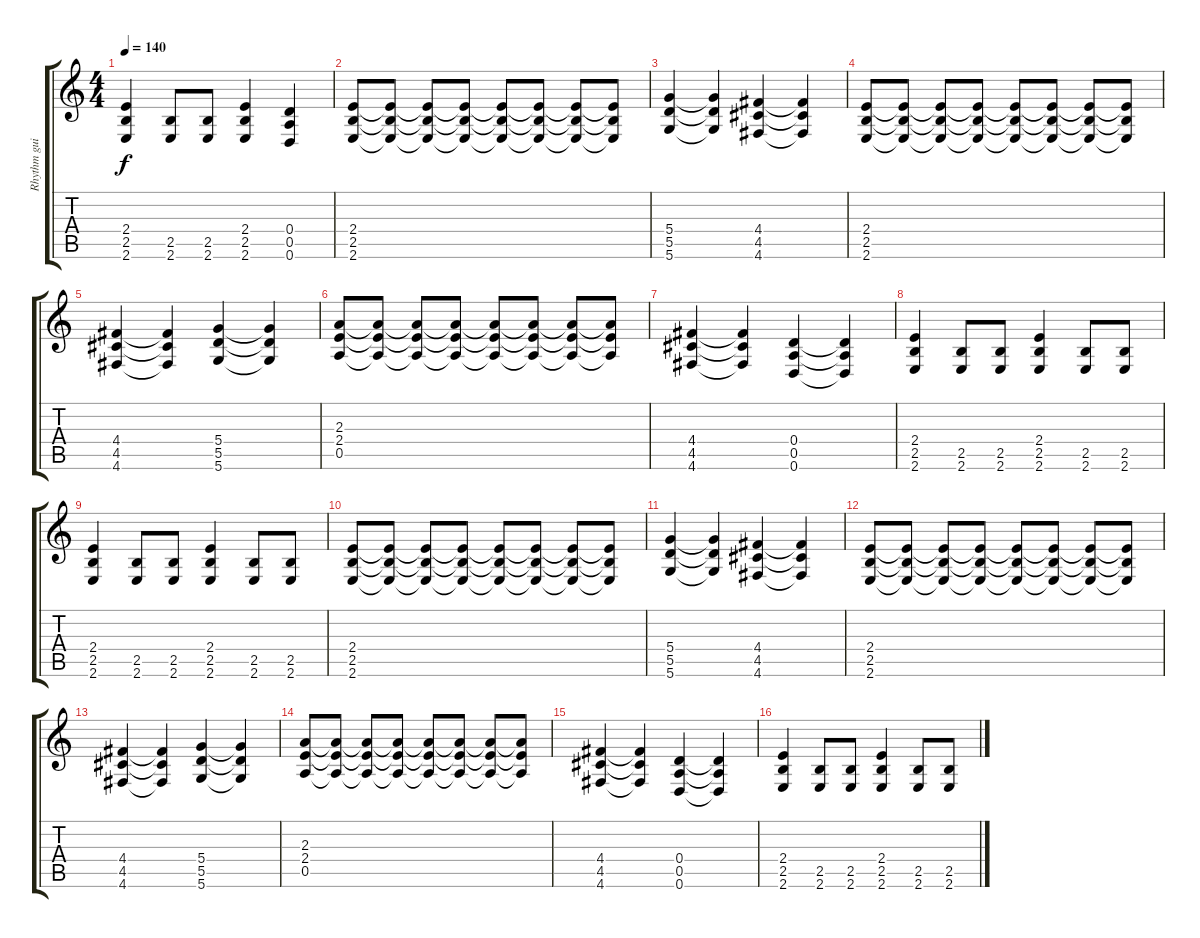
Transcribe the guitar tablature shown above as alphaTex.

\track ("Rhythm guitar" "Rhythm gui") {instrument distortionguitar}
\staff {score tabs}
\tuning (E4 B3 G3 D3 A2 D2) {hide}
\ts (4 4)
\tempo 140
\clef g2
\ks c
(2.4 2.5 2.6).4{dy f} (2.5 2.6).8 (2.5 2.6).8 (2.4 2.5 2.6).4 (0.4 0.5 0.6).4 |
(2.4 2.5 2.6).8 (2.4{t} 2.5{t} 2.6{t}).8 (2.4{t} 2.5{t} 2.6{t}).8 (2.4{t} 2.5{t} 2.6{t}).8 (2.4{t} 2.5{t} 2.6{t}).8 (2.4{t} 2.5{t} 2.6{t}).8 (2.4{t} 2.5{t} 2.6{t}).8 (2.4{t} 2.5{t} 2.6{t}).8 |
(5.4 5.5 5.6).4 (5.4{t} 5.5{t} 5.6{t}).4 (4.4 4.5 4.6).4 (4.4{t} 4.5{t} 4.6{t}).4 |
(2.4 2.5 2.6).8 (2.4{t} 2.5{t} 2.6{t}).8 (2.4{t} 2.5{t} 2.6{t}).8 (2.4{t} 2.5{t} 2.6{t}).8 (2.4{t} 2.5{t} 2.6{t}).8 (2.4{t} 2.5{t} 2.6{t}).8 (2.4{t} 2.5{t} 2.6{t}).8 (2.4{t} 2.5{t} 2.6{t}).8 |
(4.4 4.5 4.6).4 (4.4{t} 4.5{t} 4.6{t}).4 (5.4 5.5 5.6).4 (5.4{t} 5.5{t} 5.6{t}).4 |
(2.3 2.4 0.5).8 (2.3{t} 2.4{t} 0.5{t}).8 (2.3{t} 2.4{t} 0.5{t}).8 (2.3{t} 2.4{t} 0.5{t}).8 (2.3{t} 2.4{t} 0.5{t}).8 (2.3{t} 2.4{t} 0.5{t}).8 (2.3{t} 2.4{t} 0.5{t}).8 (2.3{t} 2.4{t} 0.5{t}).8 |
(4.4 4.5 4.6).4 (4.4{t} 4.5{t} 4.6{t}).4 (0.4 0.5 0.6).4 (0.4{t} 0.5{t} 0.6{t}).4 |
(2.4 2.5 2.6).4 (2.5 2.6).8 (2.5 2.6).8 (2.4 2.5 2.6).4 (2.5 2.6).8 (2.5 2.6).8 |
(2.4 2.5 2.6).4 (2.5 2.6).8 (2.5 2.6).8 (2.4 2.5 2.6).4 (2.5 2.6).8 (2.5 2.6).8 |
(2.4 2.5 2.6).8 (2.4{t} 2.5{t} 2.6{t}).8 (2.4{t} 2.5{t} 2.6{t}).8 (2.4{t} 2.5{t} 2.6{t}).8 (2.4{t} 2.5{t} 2.6{t}).8 (2.4{t} 2.5{t} 2.6{t}).8 (2.4{t} 2.5{t} 2.6{t}).8 (2.4{t} 2.5{t} 2.6{t}).8 |
(5.4 5.5 5.6).4 (5.4{t} 5.5{t} 5.6{t}).4 (4.4 4.5 4.6).4 (4.4{t} 4.5{t} 4.6{t}).4 |
(2.4 2.5 2.6).8 (2.4{t} 2.5{t} 2.6{t}).8 (2.4{t} 2.5{t} 2.6{t}).8 (2.4{t} 2.5{t} 2.6{t}).8 (2.4{t} 2.5{t} 2.6{t}).8 (2.4{t} 2.5{t} 2.6{t}).8 (2.4{t} 2.5{t} 2.6{t}).8 (2.4{t} 2.5{t} 2.6{t}).8 |
(4.4 4.5 4.6).4 (4.4{t} 4.5{t} 4.6{t}).4 (5.4 5.5 5.6).4 (5.4{t} 5.5{t} 5.6{t}).4 |
(2.3 2.4 0.5).8 (2.3{t} 2.4{t} 0.5{t}).8 (2.3{t} 2.4{t} 0.5{t}).8 (2.3{t} 2.4{t} 0.5{t}).8 (2.3{t} 2.4{t} 0.5{t}).8 (2.3{t} 2.4{t} 0.5{t}).8 (2.3{t} 2.4{t} 0.5{t}).8 (2.3{t} 2.4{t} 0.5{t}).8 |
(4.4 4.5 4.6).4 (4.4{t} 4.5{t} 4.6{t}).4 (0.4 0.5 0.6).4 (0.4{t} 0.5{t} 0.6{t}).4 |
(2.4 2.5 2.6).4 (2.5 2.6).8 (2.5 2.6).8 (2.4 2.5 2.6).4 (2.5 2.6).8 (2.5 2.6).8
